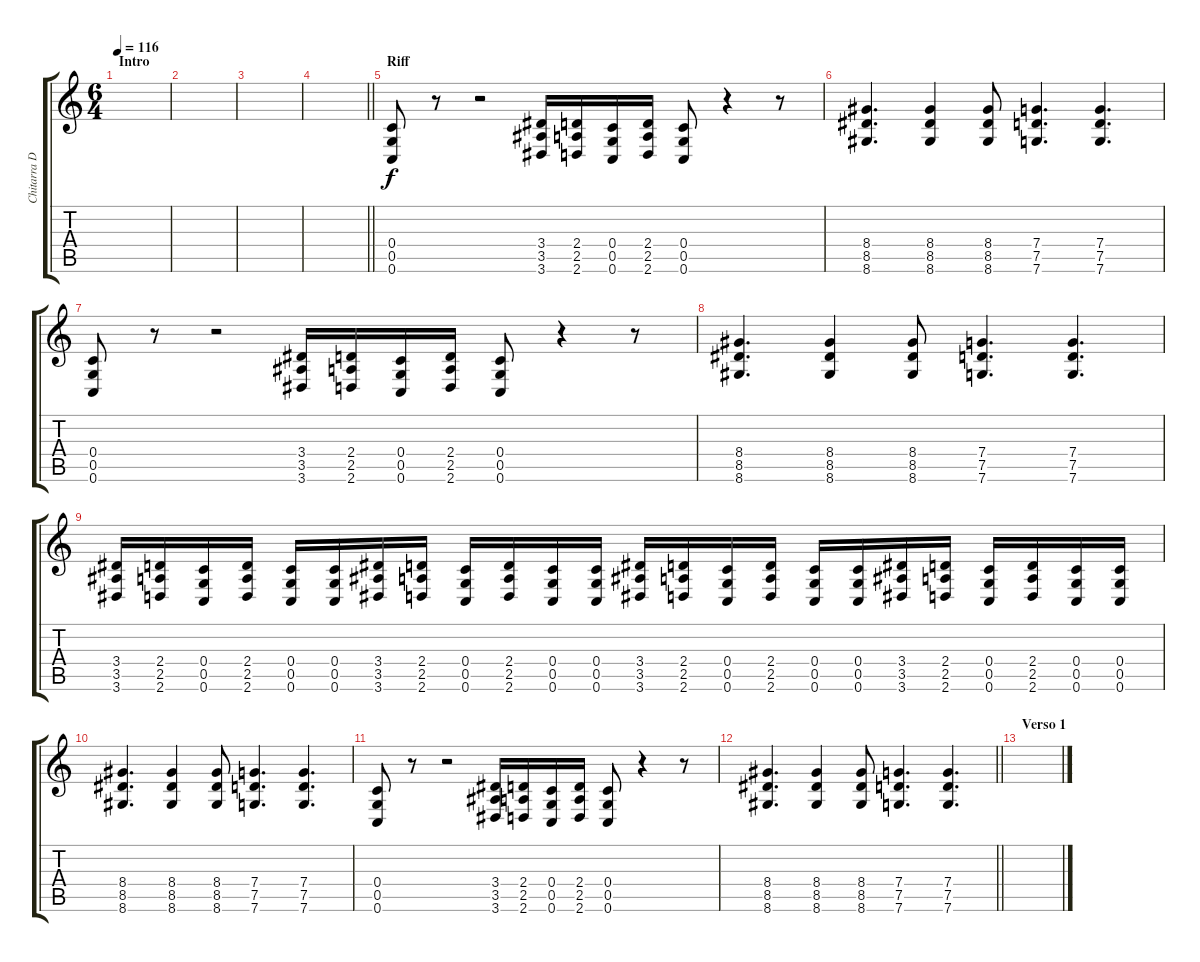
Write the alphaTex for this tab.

\track ("Chitarra Distorta" "Chitarra D") {instrument overdrivenguitar}
\staff {score tabs}
\tuning (D4 A3 F3 C3 G2 C2) {hide}
\ts (6 4)
\section ("" "Intro")
\tempo 116
\clef g2
\ks c
|
|
|
\barLineRight lightlight
|
\section ("" "Riff")
(0.4 0.5 0.6).8 r.8 r.2 (3.4 3.5 3.6).16 (2.4 2.5 2.6).16 (0.4 0.5 0.6).16 (2.4 2.5 2.6).16 (0.4 0.5 0.6).8 r.4 r.8 |
(8.4 8.5 8.6).4{d} (8.4 8.5 8.6).4 (8.4 8.5 8.6).8 (7.4 7.5 7.6).4{d} (7.4 7.5 7.6).4{d} |
(0.4 0.5 0.6).8 r.8 r.2 (3.4 3.5 3.6).16 (2.4 2.5 2.6).16 (0.4 0.5 0.6).16 (2.4 2.5 2.6).16 (0.4 0.5 0.6).8 r.4 r.8 |
(8.4 8.5 8.6).4{d} (8.4 8.5 8.6).4 (8.4 8.5 8.6).8 (7.4 7.5 7.6).4{d} (7.4 7.5 7.6).4{d} |
(3.4 3.5 3.6).16 (2.4 2.5 2.6).16 (0.4 0.5 0.6).16 (2.4 2.5 2.6).16 (0.4 0.5 0.6).16 (0.4 0.5 0.6).16 (3.4 3.5 3.6).16 (2.4 2.5 2.6).16 (0.4 0.5 0.6).16 (2.4 2.5 2.6).16 (0.4 0.5 0.6).16 (0.4 0.5 0.6).16 (3.4 3.5 3.6).16 (2.4 2.5 2.6).16 (0.4 0.5 0.6).16 (2.4 2.5 2.6).16 (0.4 0.5 0.6).16 (0.4 0.5 0.6).16 (3.4 3.5 3.6).16 (2.4 2.5 2.6).16 (0.4 0.5 0.6).16 (2.4 2.5 2.6).16 (0.4 0.5 0.6).16 (0.4 0.5 0.6).16 |
(8.4 8.5 8.6).4{d} (8.4 8.5 8.6).4 (8.4 8.5 8.6).8 (7.4 7.5 7.6).4{d} (7.4 7.5 7.6).4{d} |
(0.4 0.5 0.6).8 r.8 r.2 (3.4 3.5 3.6).16 (2.4 2.5 2.6).16 (0.4 0.5 0.6).16 (2.4 2.5 2.6).16 (0.4 0.5 0.6).8 r.4 r.8 |
\barLineRight lightlight
(8.4 8.5 8.6).4{d} (8.4 8.5 8.6).4 (8.4 8.5 8.6).8 (7.4 7.5 7.6).4{d} (7.4 7.5 7.6).4{d} |
\section ("" "Verso 1")
